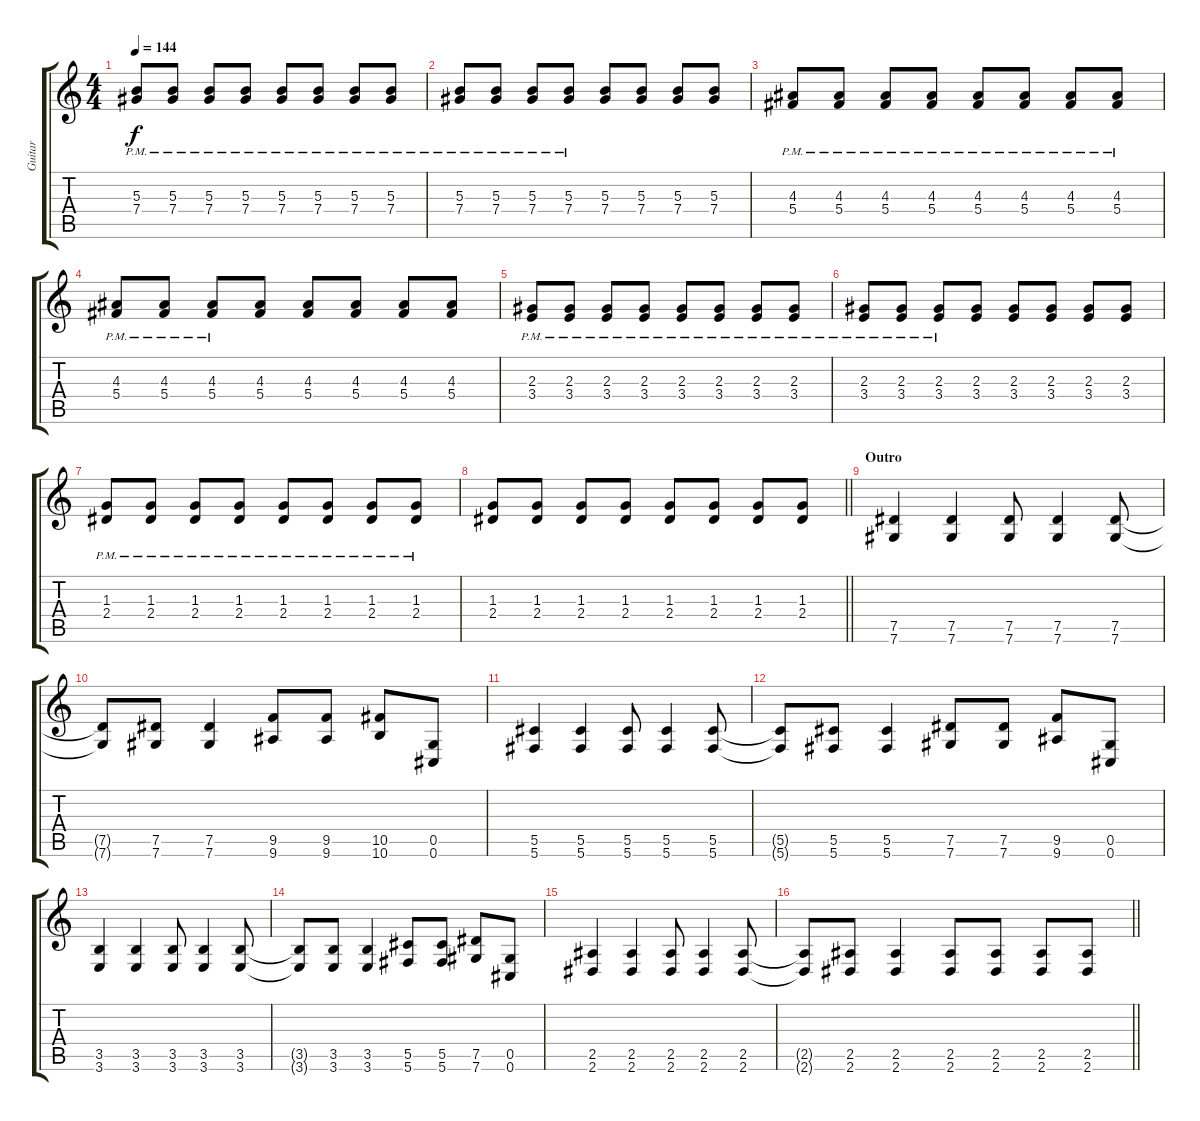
\track ("Guitar" "Guitar") {instrument electricguitarclean}
\staff {score tabs}
\tuning (Eb4 Bb3 Gb3 Db3 Ab2 Db2) {hide}
\ts (4 4)
\section ("" "")
\tempo 144
\clef g2
\ks c
(5.3{pm} 7.4{pm}).8{dy f} (5.3{pm} 7.4{pm}).8 (5.3{pm} 7.4{pm}).8 (5.3{pm} 7.4{pm}).8 (5.3{pm} 7.4{pm}).8 (5.3{pm} 7.4{pm}).8 (5.3{pm} 7.4{pm}).8 (5.3{pm} 7.4{pm}).8 |
(5.3{pm} 7.4{pm}).8 (5.3{pm} 7.4{pm}).8 (5.3{pm} 7.4{pm}).8 (5.3{pm} 7.4{pm}).8 (5.3 7.4).8 (5.3 7.4).8 (5.3 7.4).8 (5.3 7.4).8 |
(4.3{pm} 5.4{pm}).8 (4.3{pm} 5.4{pm}).8 (4.3{pm} 5.4{pm}).8 (4.3{pm} 5.4{pm}).8 (4.3{pm} 5.4{pm}).8 (4.3{pm} 5.4{pm}).8 (4.3{pm} 5.4{pm}).8 (4.3{pm} 5.4{pm}).8 |
(4.3{pm} 5.4{pm}).8 (4.3{pm} 5.4{pm}).8 (4.3{pm} 5.4{pm}).8 (4.3 5.4).8 (4.3 5.4).8 (4.3 5.4).8 (4.3 5.4).8 (4.3 5.4).8 |
(2.3{pm} 3.4{pm}).8 (2.3{pm} 3.4{pm}).8 (2.3{pm} 3.4{pm}).8 (2.3{pm} 3.4{pm}).8 (2.3{pm} 3.4{pm}).8 (2.3{pm} 3.4{pm}).8 (2.3{pm} 3.4{pm}).8 (2.3{pm} 3.4{pm}).8 |
(2.3{pm} 3.4{pm}).8 (2.3{pm} 3.4{pm}).8 (2.3{pm} 3.4{pm}).8 (2.3 3.4).8 (2.3 3.4).8 (2.3 3.4).8 (2.3 3.4).8 (2.3 3.4).8 |
(1.3{pm} 2.4{pm}).8 (1.3{pm} 2.4{pm}).8 (1.3{pm} 2.4{pm}).8 (1.3{pm} 2.4{pm}).8 (1.3{pm} 2.4{pm}).8 (1.3{pm} 2.4{pm}).8 (1.3{pm} 2.4{pm}).8 (1.3{pm} 2.4{pm}).8 |
\barLineRight lightlight
(1.3 2.4).8 (1.3 2.4).8 (1.3 2.4).8 (1.3 2.4).8 (1.3 2.4).8 (1.3 2.4).8 (1.3 2.4).8 (1.3 2.4).8 |
\section ("" "Outro")
(7.5 7.6).4{volume 12 instrument acousticguitarsteel} (7.5 7.6).4 (7.5 7.6).8 (7.5 7.6).4 (7.5 7.6).8 |
(7.5{t} 7.6{t}).8 (7.5 7.6).8 (7.5 7.6).4 (9.5 9.6).8 (9.5 9.6).8 (10.5 10.6).8 (0.5 0.6).8 |
(5.5 5.6).4 (5.5 5.6).4 (5.5 5.6).8 (5.5 5.6).4 (5.5 5.6).8 |
(5.5{t} 5.6{t}).8 (5.5 5.6).8 (5.5 5.6).4 (7.5 7.6).8 (7.5 7.6).8 (9.5 9.6).8 (0.5 0.6).8 |
(3.5 3.6).4 (3.5 3.6).4 (3.5 3.6).8 (3.5 3.6).4 (3.5 3.6).8 |
(3.5{t} 3.6{t}).8 (3.5 3.6).8 (3.5 3.6).4 (5.5 5.6).8 (5.5 5.6).8 (7.5 7.6).8 (0.5 0.6).8 |
(2.5 2.6).4 (2.5 2.6).4 (2.5 2.6).8 (2.5 2.6).4 (2.5 2.6).8 |
\barLineRight lightlight
(2.5{t} 2.6{t}).8 (2.5 2.6).8 (2.5 2.6).4 (2.5 2.6).8 (2.5 2.6).8 (2.5 2.6).8 (2.5 2.6).8
